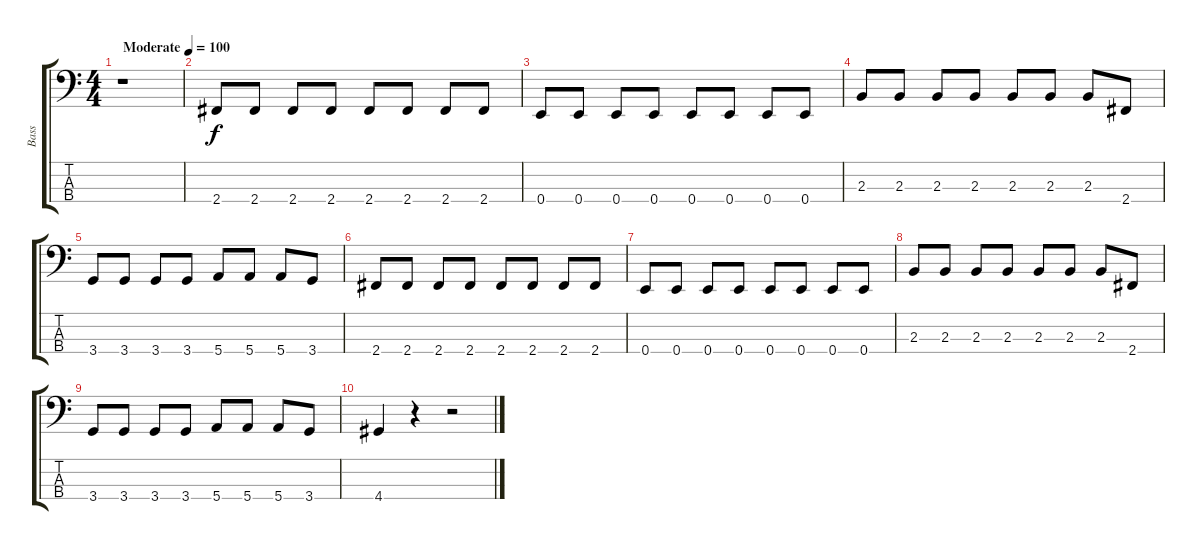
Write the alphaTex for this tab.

\track ("Bass" "Bass") {instrument electricbasspick}
\staff {score tabs}
\tuning (G2 D2 A1 E1) {hide}
\ts (4 4)
\tempo (100 "Moderate")
\clef f4
\ks c
r.1{dy f instrument electricbasspick} |
2.4.8 2.4.8 2.4.8 2.4.8 2.4.8 2.4.8 2.4.8 2.4.8 |
0.4.8 0.4.8 0.4.8 0.4.8 0.4.8 0.4.8 0.4.8 0.4.8 |
2.3.8 2.3.8 2.3.8 2.3.8 2.3.8 2.3.8 2.3.8 2.4.8 |
3.4.8 3.4.8 3.4.8 3.4.8 5.4.8 5.4.8 5.4.8 3.4.8 |
2.4.8 2.4.8 2.4.8 2.4.8 2.4.8 2.4.8 2.4.8 2.4.8 |
0.4.8 0.4.8 0.4.8 0.4.8 0.4.8 0.4.8 0.4.8 0.4.8 |
2.3.8 2.3.8 2.3.8 2.3.8 2.3.8 2.3.8 2.3.8 2.4.8 |
3.4.8 3.4.8 3.4.8 3.4.8 5.4.8 5.4.8 5.4.8 3.4.8 |
4.4.4 r.4 r.2
